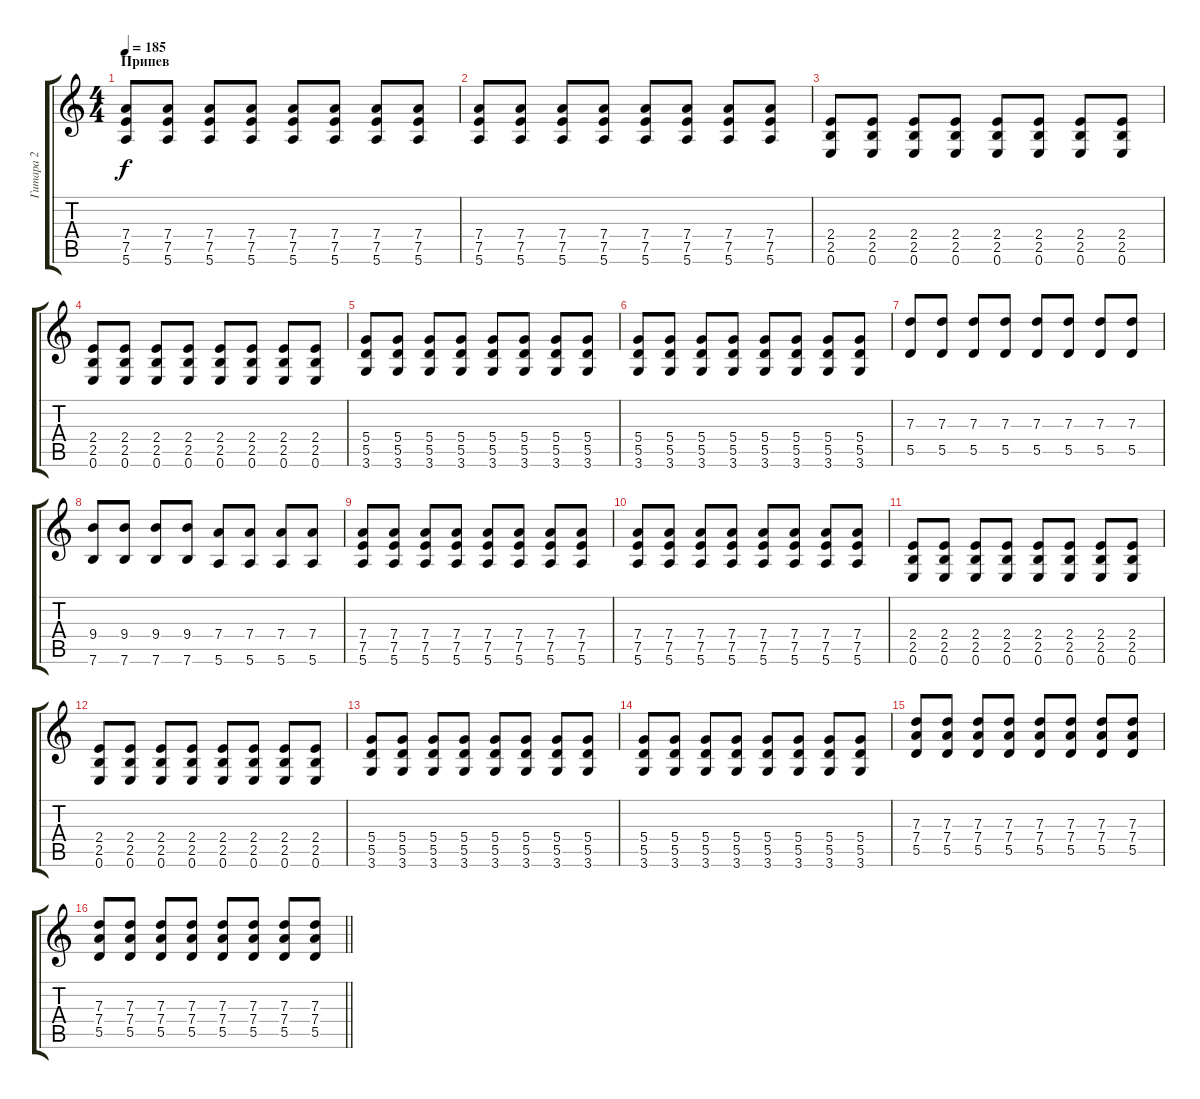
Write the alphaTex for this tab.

\track ("Гитара 2" "Гитара 2") {instrument overdrivenguitar}
\staff {score tabs}
\tuning (E4 B3 G3 D3 A2 E2) {hide}
\ts (4 4)
\section ("" "Припев")
\tempo 185
\clef g2
\ks c
(7.4 7.5 5.6).8{dy f} (7.4 7.5 5.6).8 (7.4 7.5 5.6).8 (7.4 7.5 5.6).8 (7.4 7.5 5.6).8 (7.4 7.5 5.6).8 (7.4 7.5 5.6).8 (7.4 7.5 5.6).8 |
(7.4 7.5 5.6).8 (7.4 7.5 5.6).8 (7.4 7.5 5.6).8 (7.4 7.5 5.6).8 (7.4 7.5 5.6).8 (7.4 7.5 5.6).8 (7.4 7.5 5.6).8 (7.4 7.5 5.6).8 |
(2.4 2.5 0.6).8 (2.4 2.5 0.6).8 (2.4 2.5 0.6).8 (2.4 2.5 0.6).8 (2.4 2.5 0.6).8 (2.4 2.5 0.6).8 (2.4 2.5 0.6).8 (2.4 2.5 0.6).8 |
(2.4 2.5 0.6).8 (2.4 2.5 0.6).8 (2.4 2.5 0.6).8 (2.4 2.5 0.6).8 (2.4 2.5 0.6).8 (2.4 2.5 0.6).8 (2.4 2.5 0.6).8 (2.4 2.5 0.6).8 |
(5.4 5.5 3.6).8 (5.4 5.5 3.6).8 (5.4 5.5 3.6).8 (5.4 5.5 3.6).8 (5.4 5.5 3.6).8 (5.4 5.5 3.6).8 (5.4 5.5 3.6).8 (5.4 5.5 3.6).8 |
(5.4 5.5 3.6).8 (5.4 5.5 3.6).8 (5.4 5.5 3.6).8 (5.4 5.5 3.6).8 (5.4 5.5 3.6).8 (5.4 5.5 3.6).8 (5.4 5.5 3.6).8 (5.4 5.5 3.6).8 |
(7.3 5.5).8 (7.3 5.5).8 (7.3 5.5).8 (7.3 5.5).8 (7.3 5.5).8 (7.3 5.5).8 (7.3 5.5).8 (7.3 5.5).8 |
(9.4 7.6).8 (9.4 7.6).8 (9.4 7.6).8 (9.4 7.6).8 (7.4 5.6).8 (7.4 5.6).8 (7.4 5.6).8 (7.4 5.6).8 |
(7.4 7.5 5.6).8 (7.4 7.5 5.6).8 (7.4 7.5 5.6).8 (7.4 7.5 5.6).8 (7.4 7.5 5.6).8 (7.4 7.5 5.6).8 (7.4 7.5 5.6).8 (7.4 7.5 5.6).8 |
(7.4 7.5 5.6).8 (7.4 7.5 5.6).8 (7.4 7.5 5.6).8 (7.4 7.5 5.6).8 (7.4 7.5 5.6).8 (7.4 7.5 5.6).8 (7.4 7.5 5.6).8 (7.4 7.5 5.6).8 |
(2.4 2.5 0.6).8 (2.4 2.5 0.6).8 (2.4 2.5 0.6).8 (2.4 2.5 0.6).8 (2.4 2.5 0.6).8 (2.4 2.5 0.6).8 (2.4 2.5 0.6).8 (2.4 2.5 0.6).8 |
(2.4 2.5 0.6).8 (2.4 2.5 0.6).8 (2.4 2.5 0.6).8 (2.4 2.5 0.6).8 (2.4 2.5 0.6).8 (2.4 2.5 0.6).8 (2.4 2.5 0.6).8 (2.4 2.5 0.6).8 |
(5.4 5.5 3.6).8 (5.4 5.5 3.6).8 (5.4 5.5 3.6).8 (5.4 5.5 3.6).8 (5.4 5.5 3.6).8 (5.4 5.5 3.6).8 (5.4 5.5 3.6).8 (5.4 5.5 3.6).8 |
(5.4 5.5 3.6).8 (5.4 5.5 3.6).8 (5.4 5.5 3.6).8 (5.4 5.5 3.6).8 (5.4 5.5 3.6).8 (5.4 5.5 3.6).8 (5.4 5.5 3.6).8 (5.4 5.5 3.6).8 |
(7.3 7.4 5.5).8 (7.3 7.4 5.5).8 (7.3 7.4 5.5).8 (7.3 7.4 5.5).8 (7.3 7.4 5.5).8 (7.3 7.4 5.5).8 (7.3 7.4 5.5).8 (7.3 7.4 5.5).8 |
\barLineRight lightlight
(7.3 7.4 5.5).8 (7.3 7.4 5.5).8 (7.3 7.4 5.5).8 (7.3 7.4 5.5).8 (7.3 7.4 5.5).8 (7.3 7.4 5.5).8 (7.3 7.4 5.5).8 (7.3 7.4 5.5).8
